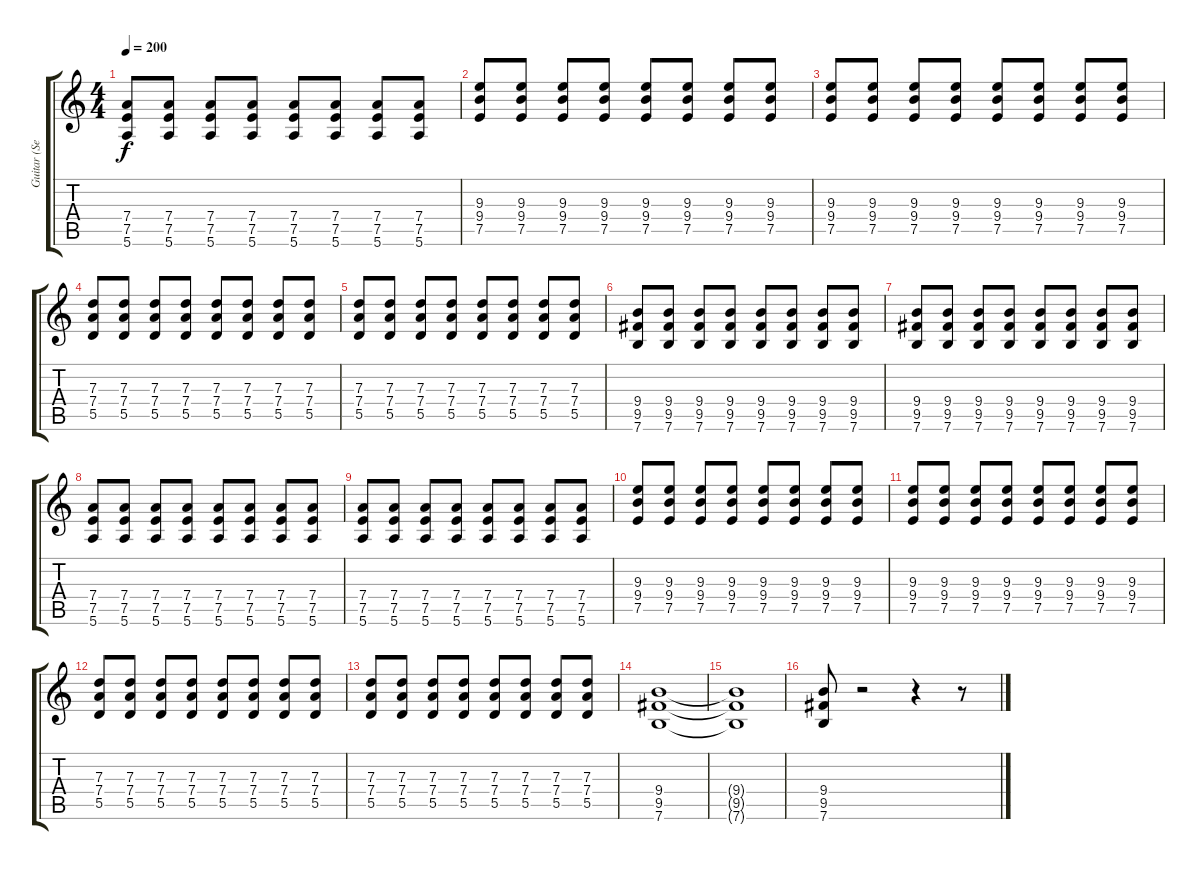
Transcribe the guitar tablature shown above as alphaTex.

\track ("Guitar (Sergio)" "Guitar (Se") {instrument distortionguitar}
\staff {score tabs}
\tuning (E4 B3 G3 D3 A2 E2) {hide}
\ts (4 4)
\tempo 200
\clef g2
\ks c
(7.4 7.5 5.6).8{dy f} (7.4 7.5 5.6).8 (7.4 7.5 5.6).8 (7.4 7.5 5.6).8 (7.4 7.5 5.6).8 (7.4 7.5 5.6).8 (7.4 7.5 5.6).8 (7.4 7.5 5.6).8 |
(9.3 9.4 7.5).8 (9.3 9.4 7.5).8 (9.3 9.4 7.5).8 (9.3 9.4 7.5).8 (9.3 9.4 7.5).8 (9.3 9.4 7.5).8 (9.3 9.4 7.5).8 (9.3 9.4 7.5).8 |
(9.3 9.4 7.5).8 (9.3 9.4 7.5).8 (9.3 9.4 7.5).8 (9.3 9.4 7.5).8 (9.3 9.4 7.5).8 (9.3 9.4 7.5).8 (9.3 9.4 7.5).8 (9.3 9.4 7.5).8 |
(7.3 7.4 5.5).8 (7.3 7.4 5.5).8 (7.3 7.4 5.5).8 (7.3 7.4 5.5).8 (7.3 7.4 5.5).8 (7.3 7.4 5.5).8 (7.3 7.4 5.5).8 (7.3 7.4 5.5).8 |
(7.3 7.4 5.5).8 (7.3 7.4 5.5).8 (7.3 7.4 5.5).8 (7.3 7.4 5.5).8 (7.3 7.4 5.5).8 (7.3 7.4 5.5).8 (7.3 7.4 5.5).8 (7.3 7.4 5.5).8 |
(9.4 9.5 7.6).8 (9.4 9.5 7.6).8 (9.4 9.5 7.6).8 (9.4 9.5 7.6).8 (9.4 9.5 7.6).8 (9.4 9.5 7.6).8 (9.4 9.5 7.6).8 (9.4 9.5 7.6).8 |
(9.4 9.5 7.6).8 (9.4 9.5 7.6).8 (9.4 9.5 7.6).8 (9.4 9.5 7.6).8 (9.4 9.5 7.6).8 (9.4 9.5 7.6).8 (9.4 9.5 7.6).8 (9.4 9.5 7.6).8 |
(7.4 7.5 5.6).8 (7.4 7.5 5.6).8 (7.4 7.5 5.6).8 (7.4 7.5 5.6).8 (7.4 7.5 5.6).8 (7.4 7.5 5.6).8 (7.4 7.5 5.6).8 (7.4 7.5 5.6).8 |
(7.4 7.5 5.6).8 (7.4 7.5 5.6).8 (7.4 7.5 5.6).8 (7.4 7.5 5.6).8 (7.4 7.5 5.6).8 (7.4 7.5 5.6).8 (7.4 7.5 5.6).8 (7.4 7.5 5.6).8 |
(9.3 9.4 7.5).8 (9.3 9.4 7.5).8 (9.3 9.4 7.5).8 (9.3 9.4 7.5).8 (9.3 9.4 7.5).8 (9.3 9.4 7.5).8 (9.3 9.4 7.5).8 (9.3 9.4 7.5).8 |
(9.3 9.4 7.5).8 (9.3 9.4 7.5).8 (9.3 9.4 7.5).8 (9.3 9.4 7.5).8 (9.3 9.4 7.5).8 (9.3 9.4 7.5).8 (9.3 9.4 7.5).8 (9.3 9.4 7.5).8 |
(7.3 7.4 5.5).8 (7.3 7.4 5.5).8 (7.3 7.4 5.5).8 (7.3 7.4 5.5).8 (7.3 7.4 5.5).8 (7.3 7.4 5.5).8 (7.3 7.4 5.5).8 (7.3 7.4 5.5).8 |
(7.3 7.4 5.5).8 (7.3 7.4 5.5).8 (7.3 7.4 5.5).8 (7.3 7.4 5.5).8 (7.3 7.4 5.5).8 (7.3 7.4 5.5).8 (7.3 7.4 5.5).8 (7.3 7.4 5.5).8 |
(9.4 9.5 7.6).1 |
(9.4{t} 9.5{t} 7.6{t}).1 |
(9.4 9.5 7.6).8 r.2 r.4 r.8
